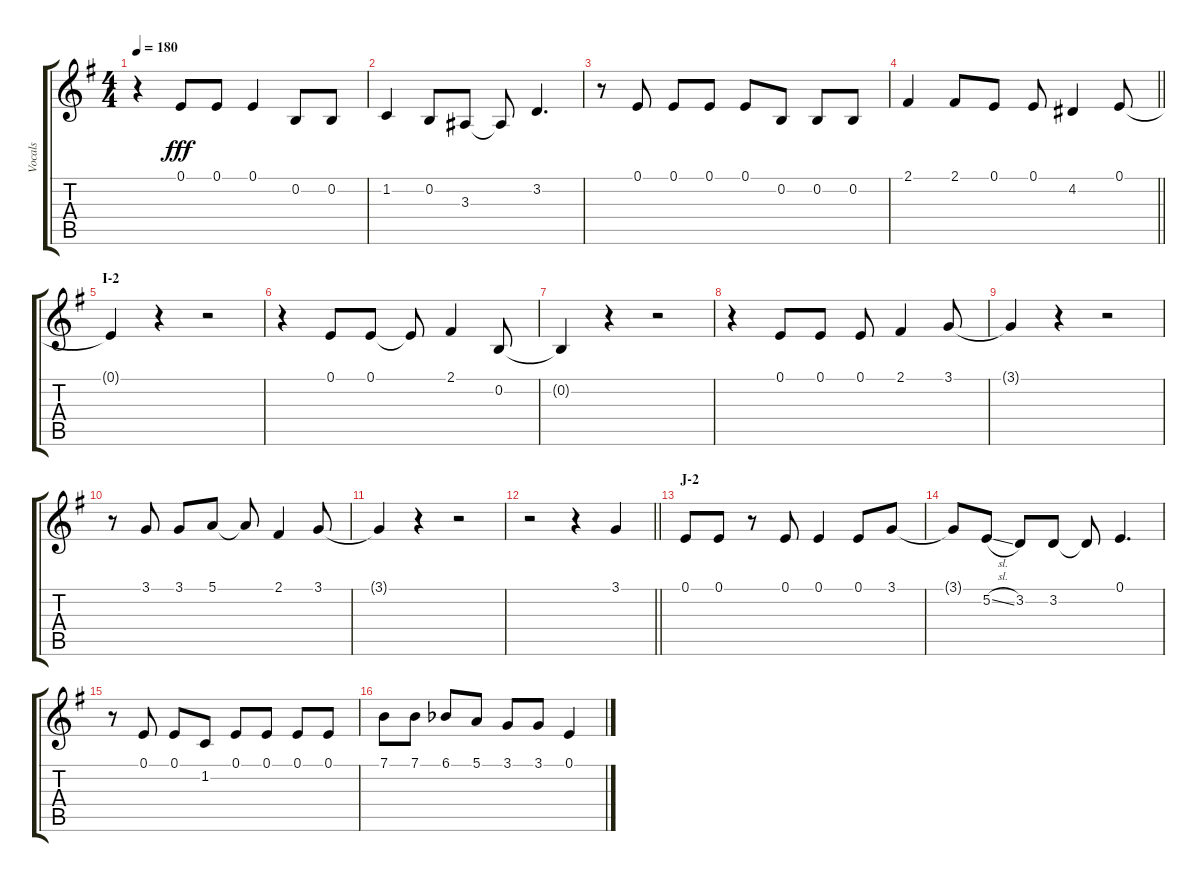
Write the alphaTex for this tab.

\track ("Vocals" "Vocals") {instrument voiceoohs}
\staff {score tabs}
\tuning (E4 B3 G3 D3 A2 E2) {hide}
\ts (4 4)
\tempo 180
\clef g2
\ks g
r.4{dy fff} 0.1.8 0.1.8 0.1.4 0.2.8 0.2.8 |
1.2.4 0.2.8 3.3.8 3.3{t}.8 3.2.4{d} |
r.8 0.1.8 0.1.8 0.1.8 0.1.8 0.2.8 0.2.8 0.2.8 |
\barLineRight lightlight
2.1.4 2.1.8 0.1.8 0.1.8 4.2.4 0.1.8 |
\section ("" "I-2")
0.1{t}.4 r.4 r.2 |
r.4 0.1.8 0.1.8 0.1{t}.8 2.1.4 0.2.8 |
0.2{t}.4 r.4 r.2 |
r.4 0.1.8 0.1.8 0.1.8 2.1.4 3.1.8 |
3.1{t}.4 r.4 r.2 |
r.8 3.1.8 3.1.8 5.1.8 5.1{t}.8 2.1.4 3.1.8 |
3.1{t}.4 r.4 r.2 |
\barLineRight lightlight
r.2 r.4 3.1.4 |
\section ("" "J-2")
0.1.8 0.1.8 r.8 0.1.8 0.1.4 0.1.8 3.1.8 |
3.1{t}.8 5.2{sl}.8 3.2.8 3.2.8 3.2{t}.8 0.1.4{d} |
r.8 0.1.8 0.1.8 1.2.8 0.1.8 0.1.8 0.1.8 0.1.8 |
7.1.8 7.1.8 6.1{acc b}.8 5.1.8 3.1.8 3.1.8 0.1.4
